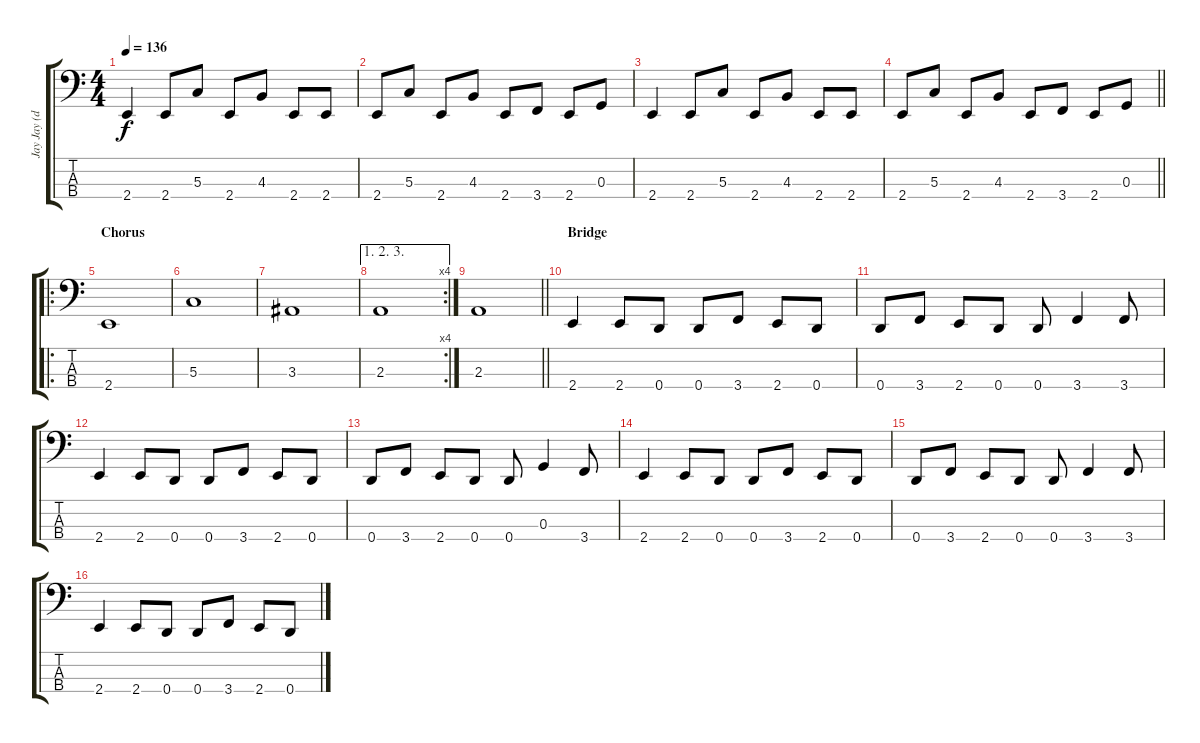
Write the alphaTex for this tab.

\track ("Jay Jay (distortion)" "Jay Jay (d") {instrument electricbasspick}
\staff {score tabs}
\tuning (F2 C2 G1 D1) {hide}
\ts (4 4)
\tempo 136
\clef f4
\ks c
2.4.4{dy f} 2.4.8 5.3.8 2.4.8 4.3.8 2.4.8 2.4.8 |
2.4.8 5.3.8 2.4.8 4.3.8 2.4.8 3.4.8 2.4.8 0.3.8 |
2.4.4 2.4.8 5.3.8 2.4.8 4.3.8 2.4.8 2.4.8 |
\barLineRight lightlight
2.4.8 5.3.8 2.4.8 4.3.8 2.4.8 3.4.8 2.4.8 0.3.8 |
\ro
\section ("" "Chorus")
2.4.1 |
5.3.1 |
3.3.1 |
\ae (1 2 3)
\rc 4
2.3.1 |
\barLineRight lightlight
2.3.1 |
\section ("" "Bridge")
2.4.4 2.4.8 0.4.8 0.4.8 3.4.8 2.4.8 0.4.8 |
0.4.8 3.4.8 2.4.8 0.4.8 0.4.8 3.4.4 3.4.8 |
2.4.4 2.4.8 0.4.8 0.4.8 3.4.8 2.4.8 0.4.8 |
0.4.8 3.4.8 2.4.8 0.4.8 0.4.8 0.3.4 3.4.8 |
2.4.4 2.4.8 0.4.8 0.4.8 3.4.8 2.4.8 0.4.8 |
0.4.8 3.4.8 2.4.8 0.4.8 0.4.8 3.4.4 3.4.8 |
2.4.4 2.4.8 0.4.8 0.4.8 3.4.8 2.4.8 0.4.8
